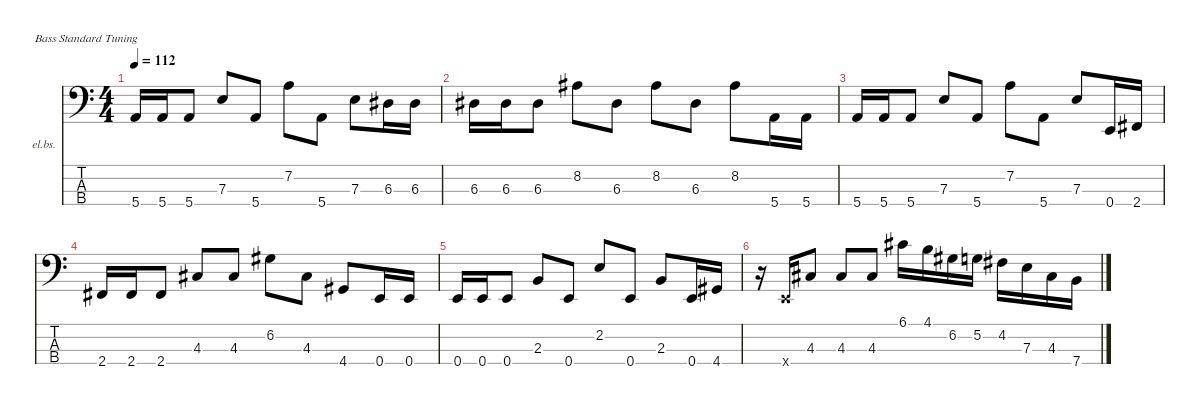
\defaultSystemsLayout 4
\hideDynamics
\bracketExtendMode nobrackets
\firstSystemTrackNameOrientation horizontal
\otherSystemsTrackNameOrientation horizontal
\track ("Bass1" "el.bs.") {instrument slapbass1}
\staff {score tabs}
\tuning (G2 D2 A1 E1)
\ts (4 4)
\tempo 112
\clef f4
\ks c
5.4.16{dy f} 5.4.16 5.4.8 7.3.8 5.4.8 7.2.8 5.4.8 7.3.8 6.3{acc #}.16 6.3{acc #}.16 |
6.3{acc #}.16 6.3{acc #}.16 6.3{acc #}.8 8.2{acc #}.8 6.3{acc #}.8 8.2{acc #}.8 6.3{acc #}.8 8.2{acc #}.8 5.4.16 5.4.16 |
5.4.16 5.4.16 5.4.8 7.3.8 5.4.8 7.2.8 5.4.8 7.3.8 0.4.16 2.4{acc #}.16 |
2.4{acc #}.16 2.4{acc #}.16 2.4{acc #}.8 4.3{acc #}.8 4.3{acc #}.8 6.2{acc #}.8 4.3{acc #}.8 4.4{acc #}.8 0.4.16 0.4.16 |
0.4.16 0.4.16 0.4.8 2.3.8 0.4.8 2.2.8 0.4.8 2.3.8 0.4.16 4.4{acc #}.16 |
r.16 0.4{x}.16 4.3{acc #}.8 4.3{acc #}.8 4.3{acc #}.8 6.1{acc #}.16{dy ff} 4.1.16 6.2{acc #}.16 5.2.16 4.2{acc #}.16 7.3.16 4.3{acc #}.16 7.4.16
